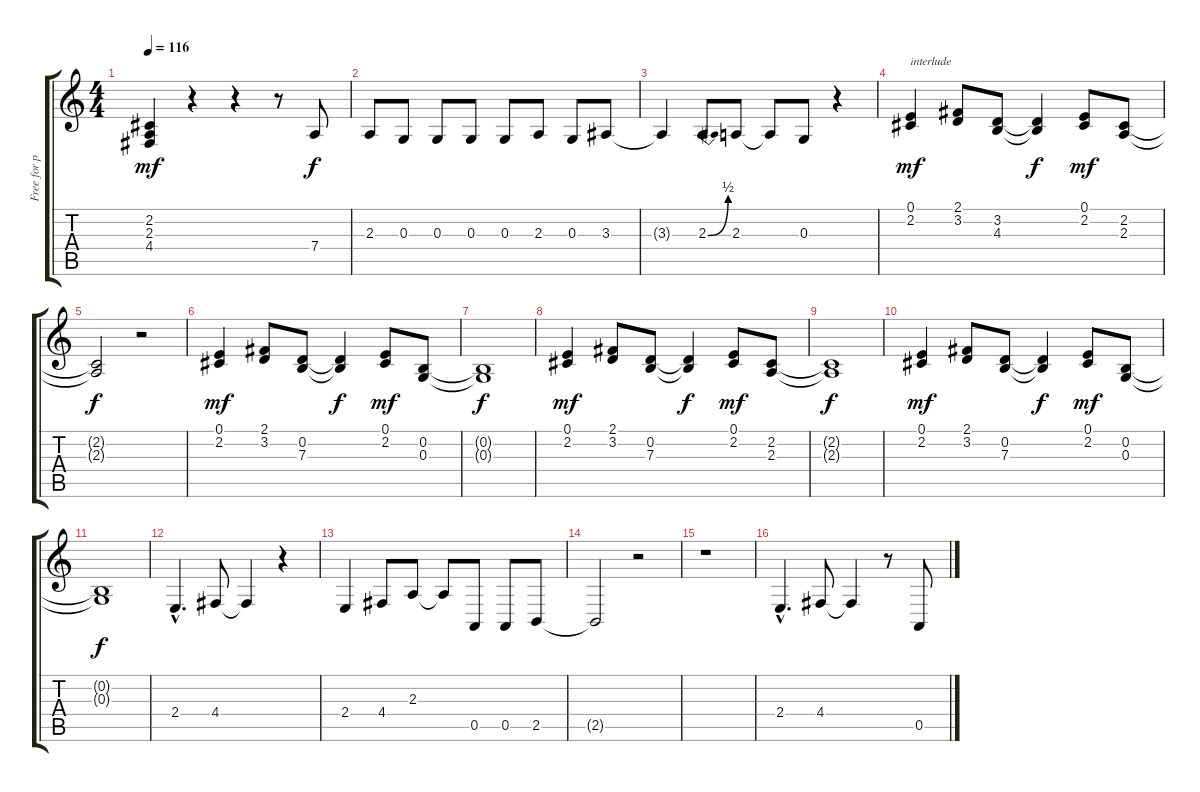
\track ("Free for personal or" "Free for p") {instrument altosax}
\staff {score tabs}
\tuning (E4 B3 G3 D3 A2 E2) {hide}
\ts (4 4)
\tempo 116
\clef g2
\ks c
(2.2 2.3 4.4).4{dy mf} r.4 r.4 r.8 7.4.8{dy f} |
2.3.8 0.3.8 0.3.8 0.3.8 0.3.8 2.3.8 0.3.8 3.3.8 |
3.3{t}.4 2.3{be (bend 0 0 60 2)}.8 2.3.8 2.3{t}.8 0.3.8 r.4 |
(0.1 2.2).4{txt "interlude" dy mf} (2.1 3.2).8 (3.2 4.3).8 (3.2{t} 4.3{t}).4{dy f} (0.1 2.2).8{dy mf} (2.2 2.3).8 |
(2.2{t} 2.3{t}).2{dy f} r.2 |
(0.1 2.2).4{dy mf} (2.1 3.2).8 (0.2 7.3).8 (0.2{t} 7.3{t}).4{dy f} (0.1 2.2).8{dy mf} (0.2 0.3).8 |
(0.2{t} 0.3{t}).1{dy f} |
(0.1 2.2).4{dy mf} (2.1 3.2).8 (0.2 7.3).8 (0.2{t} 7.3{t}).4{dy f} (0.1 2.2).8{dy mf} (2.2 2.3).8 |
(2.2{t} 2.3{t}).1{dy f} |
(0.1 2.2).4{dy mf} (2.1 3.2).8 (0.2 7.3).8 (0.2{t} 7.3{t}).4{dy f} (0.1 2.2).8{dy mf} (0.2 0.3).8 |
(0.2{t} 0.3{t}).1{dy f} |
2.4{hac}.4{d} 4.4.8 4.4{t}.4 r.4 |
2.4.4 4.4.8 2.3.8 2.3{t}.8 0.5.8 0.5.8 2.5.8 |
2.5{t}.2 r.2 |
r.1 |
2.4{hac}.4{d} 4.4.8 4.4{t}.4 r.8 0.5.8
